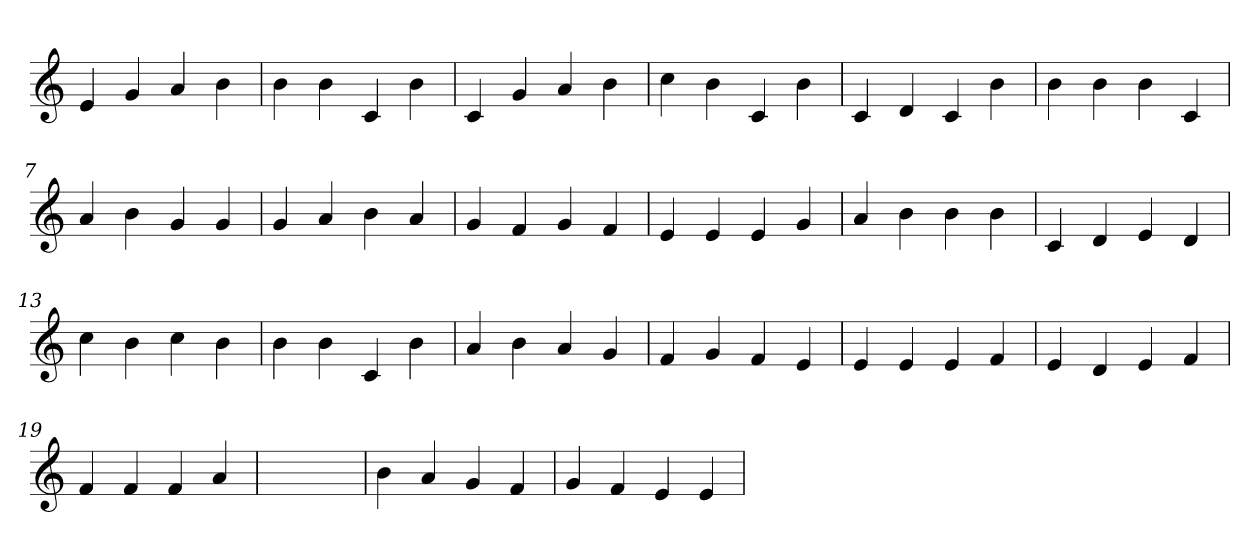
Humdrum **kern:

**kern
*part1
*staff1
*clefG2
=1
4e
4g
4a
4b
=2
4b
4b
4c
4b
=3
4c
4g
4a
4b
=4
4cc
4b
4c
4b
=5
4c
4d
4c
4b
=6
4b
4b
4b
4c
=7
4a
4b
4g
4g
=8
4g
4a
4b
4a
=9
4g
4f
4g
4f
=10
4e
4e
4e
4g
=11
4a
4b
4b
4b
=12
4c
4d
4e
4d
=13
4cc
4b
4cc
4b
=14
4b
4b
4c
4b
=15
4a
4b
4a
4g
=16
4f
4g
4f
4e
=17
4e
4e
4e
4f
=18
4e
4d
4e
4f
=19
4f
4f
4f
4a
=20
1ryy
=20
4b
4a
4g
4f
=21
4g
4f
4e
4e
=
*-
